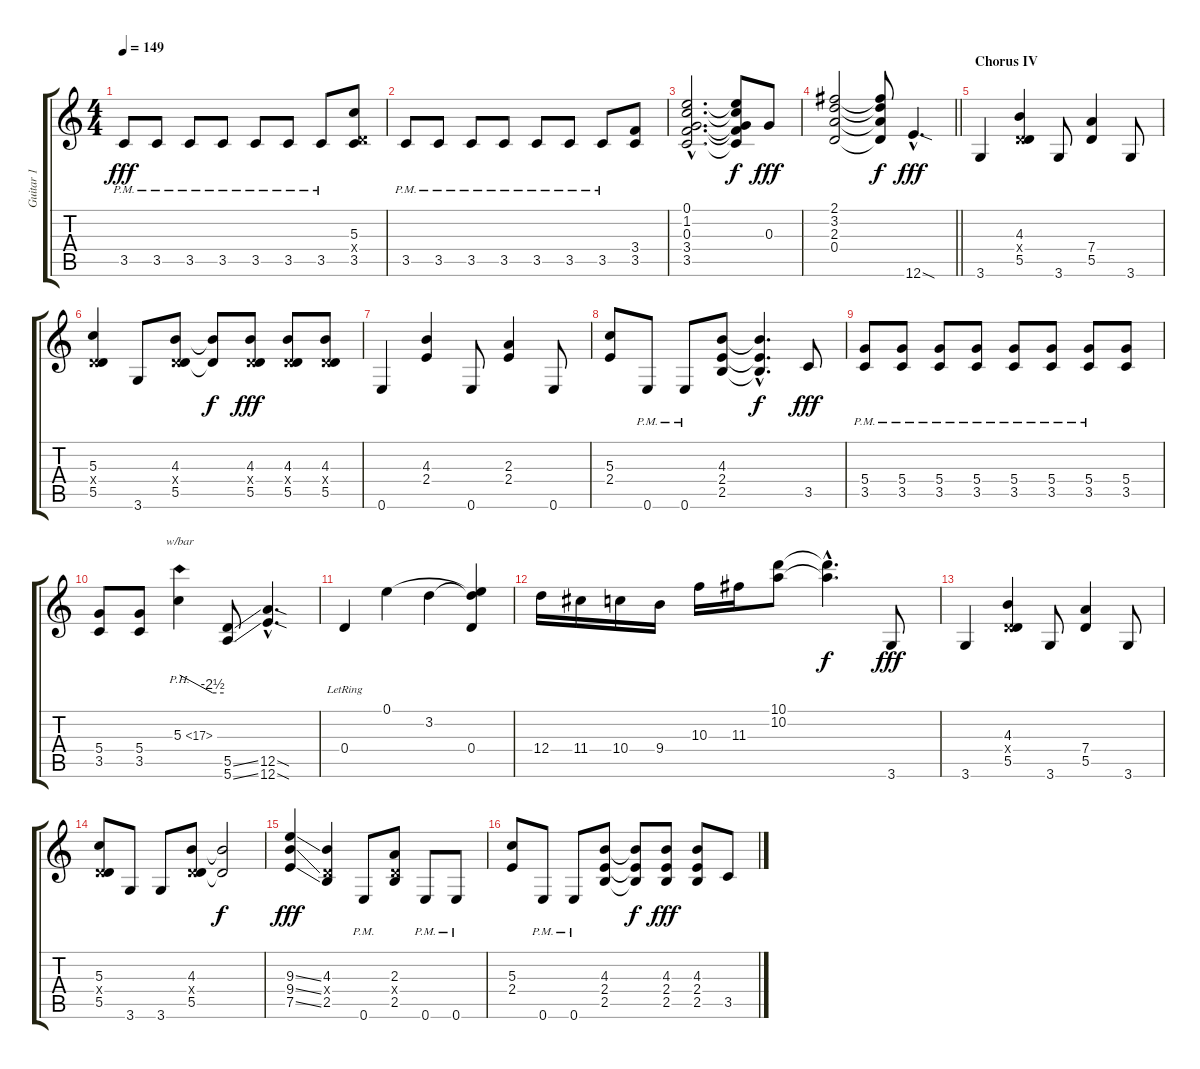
\track ("Guitar 1" "Guitar 1") {instrument distortionguitar}
\staff {score tabs}
\tuning (E4 B3 G3 D3 A2 E2) {hide}
\ts (4 4)
\tempo 149
\clef g2
\ks c
3.5{pm}.8{dy fff} 3.5{pm}.8 3.5{pm}.8 3.5{pm}.8 3.5{pm}.8 3.5{pm}.8 3.5{pm}.8 (5.3 0.4{x} 3.5).8 |
3.5{pm}.8 3.5{pm}.8 3.5{pm}.8 3.5{pm}.8 3.5{pm}.8 3.5{pm}.8 3.5{pm}.8 (3.4 3.5).8 |
(0.1{hac} 1.2{hac} 0.3{hac} 3.4{hac} 3.5{hac}).2{d} (0.1{t} 1.2{t} 0.3{t} 3.4{t} 3.5{t}).8{dy f} 0.3.8{dy fff} |
\barLineRight lightlight
(2.1 3.2 2.3 0.4).2 (2.1{t} 3.2{t} 2.3{t} 0.4{t}).8{dy f} 12.6{sod hac}.4{d dy fff} |
\section ("" "Chorus IV")
3.6.4 (4.3 0.4{x} 5.5).4 3.6.8 (7.4 5.5).4 3.6.8 |
(5.3 0.4{x} 5.5).4 3.6.8 (4.3 0.4{x} 5.5).8 (4.3{t} 5.5{t}).8{dy f} (4.3 0.4{x} 5.5).8{dy fff} (4.3 0.4{x} 5.5).8 (4.3 0.4{x} 5.5).8 |
0.6.4 (4.3 2.4).4 0.6.8 (2.3 2.4).4 0.6.8 |
(5.3 2.4).8 0.6{pm}.8 0.6{pm}.8 (4.3 2.4 2.5).8 (4.3{hac t} 2.4{hac t} 2.5{hac t}).4{d dy f} 3.5.8{dy fff} |
(5.4{pm} 3.5{pm}).8 (5.4{pm} 3.5{pm}).8 (5.4{pm} 3.5{pm}).8 (5.4{pm} 3.5{pm}).8 (5.4{pm} 3.5{pm}).8 (5.4{pm} 3.5{pm}).8 (5.4{pm} 3.5{pm}).8 (5.4 3.5).8 |
(5.4 3.5).8 (5.4 3.5).8 5.3{ph 12}.4{tbe (custom default 0 0 45 -10 60 -10)} (5.5{ss} 5.6{ss}).8 (12.5{sod hac} 12.6{sod hac}).4{d} |
0.4{lr}.4 0.1.4 3.2.4 (0.1{t} 3.2{t} 0.4).4 |
12.4.16 11.4.16 10.4.16 9.4.16 10.3.16 11.3.16 (10.1 10.2).8 (10.1{hac t} 10.2{hac t}).4{d dy f} 3.6.8{dy fff} |
3.6.4 (4.3 0.4{x} 5.5).4 3.6.8 (7.4 5.5).4 3.6.8 |
(5.3 0.4{x} 5.5).8 3.6.8 3.6.8 (4.3 0.4{x} 5.5).8 (4.3{t} 5.5{t}).2{dy f} |
(9.3{ss} 9.4{ss} 7.5{ss}).4{dy fff} (4.3 0.4{x} 2.5).4 0.6{pm}.8 (2.3 0.4{x} 2.5).8 0.6{pm}.8 0.6{pm}.8 |
(5.3 2.4).8 0.6{pm}.8 0.6{pm}.8 (4.3 2.4 2.5).8 (4.3{t} 2.4{t} 2.5{t}).8{dy f} (4.3 2.4 2.5).8{dy fff} (4.3 2.4 2.5).8 3.5.8
